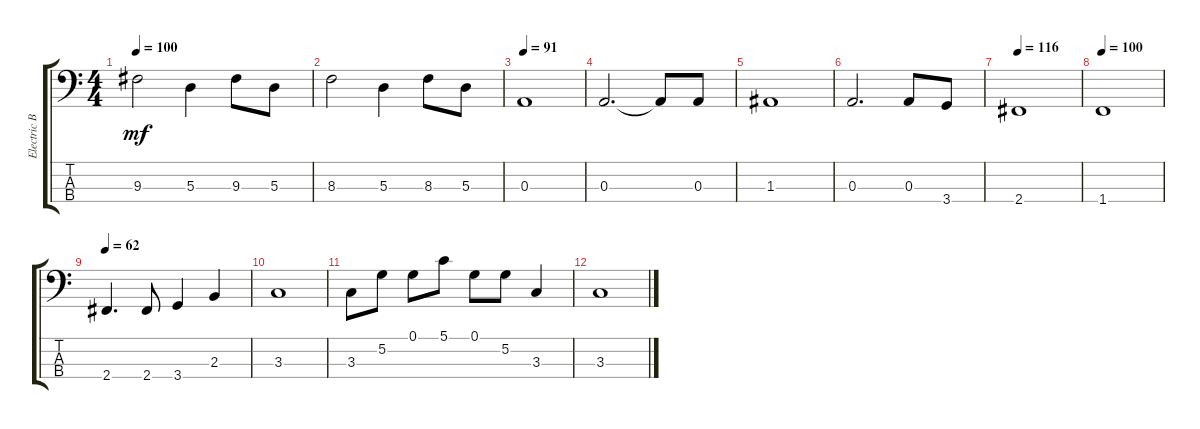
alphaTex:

\track ("Electric Bass" "Electric B") {instrument electricbassfinger}
\staff {score tabs}
\tuning (G2 D2 A1 E1) {hide}
\ts (4 4)
\tempo 100
\clef f4
\ks c
9.3.2{dy mf} 5.3.4 9.3.8 5.3.8 |
8.3.2 5.3.4 8.3.8 5.3.8 |
\tempo 91
0.3.1 |
0.3.2{d} 0.3{t}.8 0.3.8 |
1.3.1 |
0.3.2{d} 0.3.8 3.4.8 |
\tempo 116
2.4.1 |
\tempo 100
1.4.1 |
\tempo 30
\tempo 62
2.4.4{d} 2.4.8 3.4.4 2.3.4 |
3.3.1 |
3.3.8 5.2.8 0.1.8 5.1.8 0.1.8 5.2.8 3.3.4 |
3.3.1
